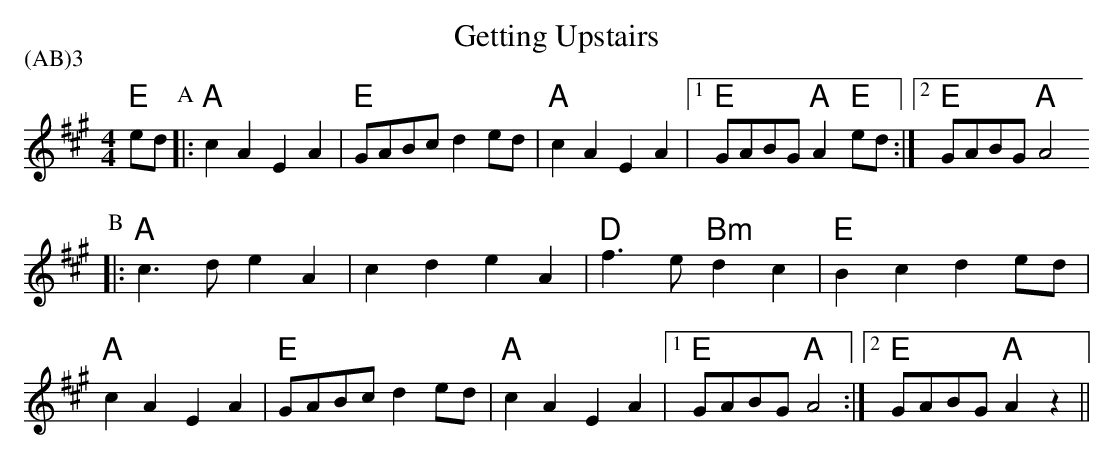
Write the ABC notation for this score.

X:1
T: Getting Upstairs
P:(AB)3
M: 4/4
L: 1/8
K: A
"E" ed \
P:A
|: "A" c2 A2 E2 A2 | "E" GABc d2 ed | "A" c2 A2 E2 A2 |1 "E" GABG  "A" A2  "E" ed :|2 "E" GABG "A" A4
P:B
|: "A"  c3 d  e2 A2 | c2 d2 e2 A2    | "D" f3 e  "Bm" d2 c2 | "E" B2 c2 d2 ed |
   "A"  c2 A2 E2 A2 | "E" GABc d2 ed |  "A" c2 A2 E2 A2 |1  "E" GABG "A" A4  :|2 "E" GABG "A" A2 z2 ||
